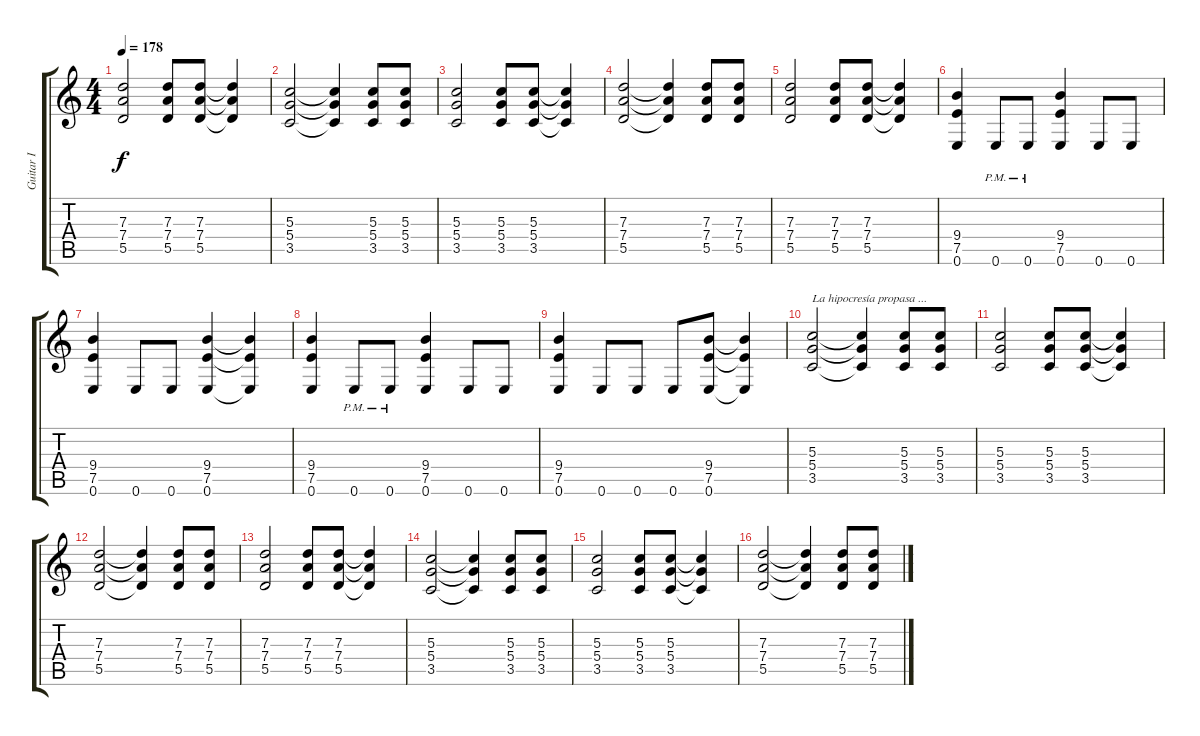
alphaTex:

\track ("Guitar I" "Guitar I") {instrument distortionguitar}
\staff {score tabs}
\tuning (E4 B3 G3 D3 A2 E2) {hide}
\ts (4 4)
\tempo 178
\clef g2
\ks c
(7.3 7.4 5.5).2{dy f} (7.3 7.4 5.5).8 (7.3 7.4 5.5).8 (7.3{t} 7.4{t} 5.5{t}).4 |
(5.3 5.4 3.5).2 (5.3{t} 5.4{t} 3.5{t}).4 (5.3 5.4 3.5).8 (5.3 5.4 3.5).8 |
(5.3 5.4 3.5).2 (5.3 5.4 3.5).8 (5.3 5.4 3.5).8 (5.3{t} 5.4{t} 3.5{t}).4 |
(7.3 7.4 5.5).2 (7.3{t} 7.4{t} 5.5{t}).4 (7.3 7.4 5.5).8 (7.3 7.4 5.5).8 |
(7.3 7.4 5.5).2 (7.3 7.4 5.5).8 (7.3 7.4 5.5).8 (7.3{t} 7.4{t} 5.5{t}).4 |
(9.4 7.5 0.6).4 0.6{pm}.8 0.6{pm}.8 (9.4 7.5 0.6).4 0.6.8 0.6.8 |
(9.4 7.5 0.6).4 0.6.8 0.6.8 (9.4 7.5 0.6).4 (9.4{t} 7.5{t} 0.6{t}).4 |
(9.4 7.5 0.6).4 0.6{pm}.8 0.6{pm}.8 (9.4 7.5 0.6).4 0.6.8 0.6.8 |
(9.4 7.5 0.6).4 0.6.8 0.6.8 0.6.8 (9.4 7.5 0.6).8 (9.4{t} 7.5{t} 0.6{t}).4 |
(5.3 5.4 3.5).2{txt "La hipocresía propasa ..."} (5.3{t} 5.4{t} 3.5{t}).4 (5.3 5.4 3.5).8 (5.3 5.4 3.5).8 |
(5.3 5.4 3.5).2 (5.3 5.4 3.5).8 (5.3 5.4 3.5).8 (5.3{t} 5.4{t} 3.5{t}).4 |
(7.3 7.4 5.5).2 (7.3{t} 7.4{t} 5.5{t}).4 (7.3 7.4 5.5).8 (7.3 7.4 5.5).8 |
(7.3 7.4 5.5).2 (7.3 7.4 5.5).8 (7.3 7.4 5.5).8 (7.3{t} 7.4{t} 5.5{t}).4 |
(5.3 5.4 3.5).2 (5.3{t} 5.4{t} 3.5{t}).4 (5.3 5.4 3.5).8 (5.3 5.4 3.5).8 |
(5.3 5.4 3.5).2 (5.3 5.4 3.5).8 (5.3 5.4 3.5).8 (5.3{t} 5.4{t} 3.5{t}).4 |
(7.3 7.4 5.5).2 (7.3{t} 7.4{t} 5.5{t}).4 (7.3 7.4 5.5).8 (7.3 7.4 5.5).8
